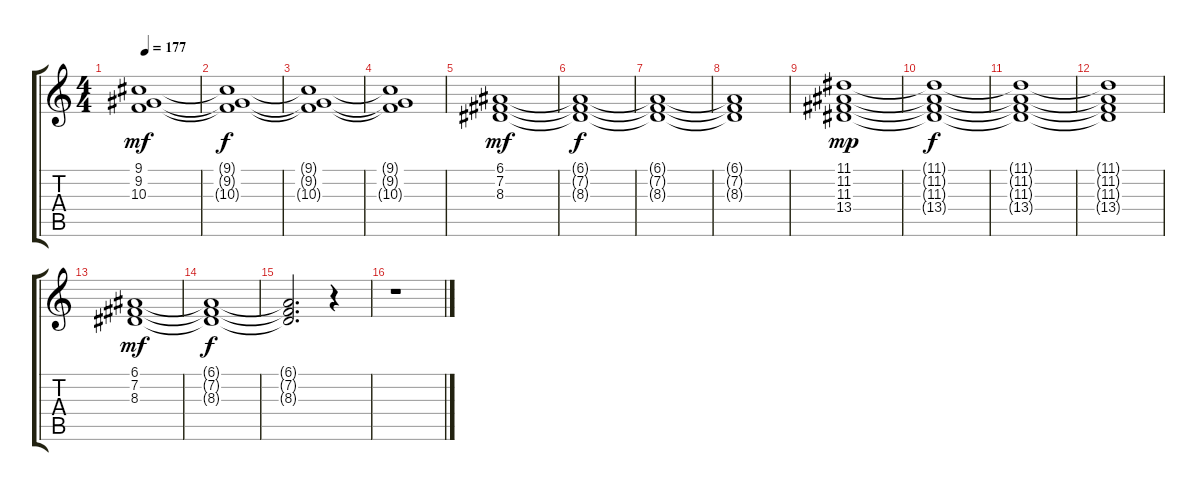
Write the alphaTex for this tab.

\track "" {instrument pad3polysynth}
\staff {score tabs}
\tuning (E4 B3 G3 D3 A2 E2) {hide}
\ts (4 4)
\tempo 177
\clef g2
\ks c
(9.1 9.2 10.3).1{dy mf} |
(9.1{t} 9.2{t} 10.3{t}).1{dy f} |
(9.1{t} 9.2{t} 10.3{t}).1 |
(9.1{t} 9.2{t} 10.3{t}).1 |
(6.1 7.2 8.3).1{dy mf} |
(6.1{t} 7.2{t} 8.3{t}).1{dy f} |
(6.1{t} 7.2{t} 8.3{t}).1 |
(6.1{t} 7.2{t} 8.3{t}).1 |
(11.1 11.2 11.3 13.4).1{dy mp} |
(11.1{t} 11.2{t} 11.3{t} 13.4{t}).1{dy f} |
(11.1{t} 11.2{t} 11.3{t} 13.4{t}).1 |
(11.1{t} 11.2{t} 11.3{t} 13.4{t}).1 |
(6.1 7.2 8.3).1{dy mf} |
(6.1{t} 7.2{t} 8.3{t}).1{dy f} |
(6.1{t} 7.2{t} 8.3{t}).2{d} r.4 |
r.1
